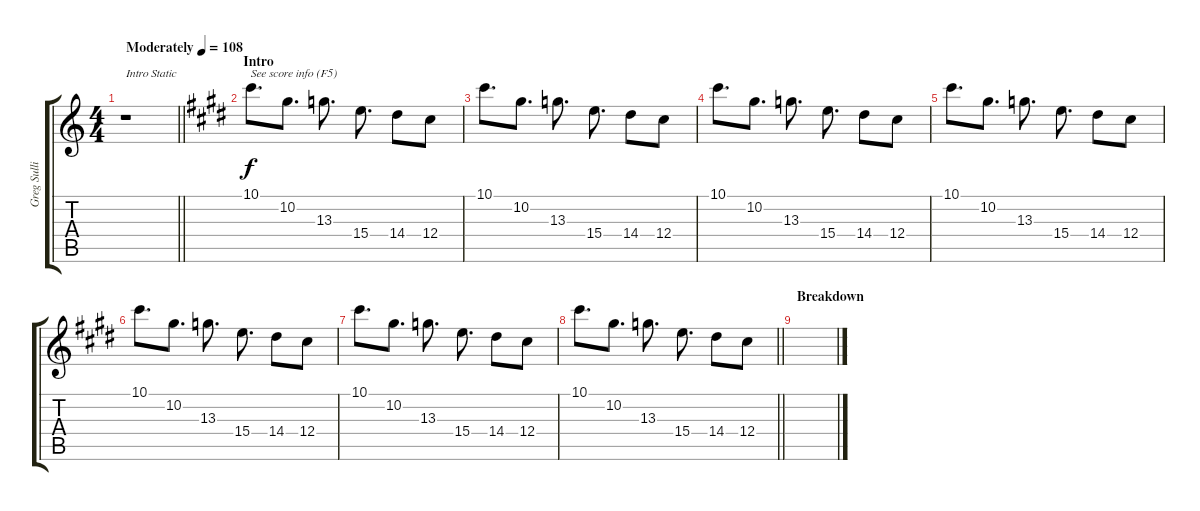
\track ("Greg Sullivan (Lead Guitar)" "Greg Sulli") {instrument overdrivenguitar}
\staff {score tabs}
\tuning (Eb4 Bb3 Gb3 Db3 Ab2 Db2) {hide}
\ts (4 4)
\tempo (108 "Moderately")
\clef g2
\barLineRight lightlight
\ks c
r.1{txt "Intro Static" dy f instrument overdrivenguitar} |
\section ("" "Intro")
\ks c#minor
10.1.8{d txt "See score info (F5)"} 10.2.8{d} 13.3.8{d} 15.4.8{d} 14.4.8 12.4.8 |
10.1.8{d} 10.2.8{d} 13.3.8{d} 15.4.8{d} 14.4.8 12.4.8 |
10.1.8{d} 10.2.8{d} 13.3.8{d} 15.4.8{d} 14.4.8 12.4.8 |
10.1.8{d} 10.2.8{d} 13.3.8{d} 15.4.8{d} 14.4.8 12.4.8 |
10.1.8{d} 10.2.8{d} 13.3.8{d} 15.4.8{d} 14.4.8 12.4.8 |
10.1.8{d} 10.2.8{d} 13.3.8{d} 15.4.8{d} 14.4.8 12.4.8 |
\barLineRight lightlight
10.1.8{d} 10.2.8{d} 13.3.8{d} 15.4.8{d} 14.4.8 12.4.8 |
\section ("" "Breakdown")
